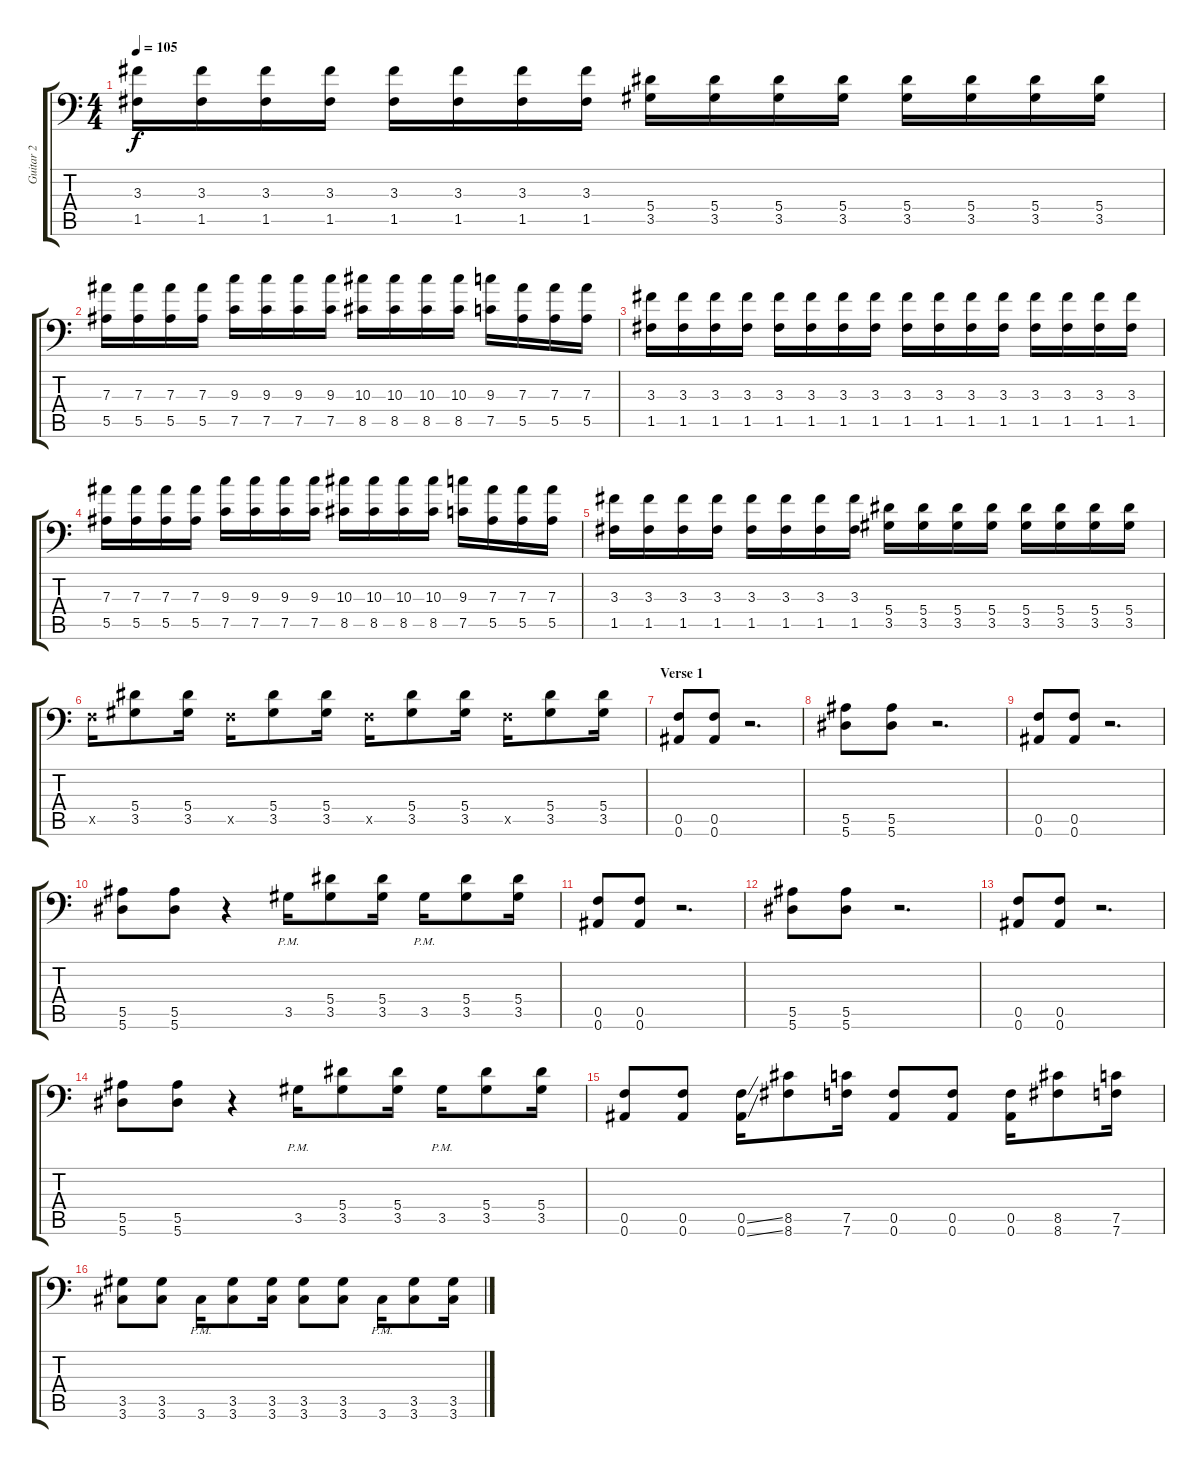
\track ("Guitar 2" "Guitar 2") {instrument distortionguitar}
\staff {score tabs}
\tuning (C4 G3 Eb3 Bb2 F2 Bb1) {hide}
\ts (4 4)
\tempo 105
\clef f4
\ks c
(3.3 1.5).16{dy f} (3.3 1.5).16 (3.3 1.5).16 (3.3 1.5).16 (3.3 1.5).16 (3.3 1.5).16 (3.3 1.5).16 (3.3 1.5).16 (5.4 3.5).16 (5.4 3.5).16 (5.4 3.5).16 (5.4 3.5).16 (5.4 3.5).16 (5.4 3.5).16 (5.4 3.5).16 (5.4 3.5).16 |
(7.3 5.5).16 (7.3 5.5).16 (7.3 5.5).16 (7.3 5.5).16 (9.3 7.5).16 (9.3 7.5).16 (9.3 7.5).16 (9.3 7.5).16 (10.3 8.5).16 (10.3 8.5).16 (10.3 8.5).16 (10.3 8.5).16 (9.3 7.5).16 (7.3 5.5).16 (7.3 5.5).16 (7.3 5.5).16 |
(3.3 1.5).16 (3.3 1.5).16 (3.3 1.5).16 (3.3 1.5).16 (3.3 1.5).16 (3.3 1.5).16 (3.3 1.5).16 (3.3 1.5).16 (3.3 1.5).16 (3.3 1.5).16 (3.3 1.5).16 (3.3 1.5).16 (3.3 1.5).16 (3.3 1.5).16 (3.3 1.5).16 (3.3 1.5).16 |
(7.3 5.5).16 (7.3 5.5).16 (7.3 5.5).16 (7.3 5.5).16 (9.3 7.5).16 (9.3 7.5).16 (9.3 7.5).16 (9.3 7.5).16 (10.3 8.5).16 (10.3 8.5).16 (10.3 8.5).16 (10.3 8.5).16 (9.3 7.5).16 (7.3 5.5).16 (7.3 5.5).16 (7.3 5.5).16 |
(3.3 1.5).16 (3.3 1.5).16 (3.3 1.5).16 (3.3 1.5).16 (3.3 1.5).16 (3.3 1.5).16 (3.3 1.5).16 (3.3 1.5).16 (5.4 3.5).16 (5.4 3.5).16 (5.4 3.5).16 (5.4 3.5).16 (5.4 3.5).16 (5.4 3.5).16 (5.4 3.5).16 (5.4 3.5).16 |
0.5{x}.16{volume 12} (5.4 3.5).8 (5.4 3.5).16 0.5{x}.16 (5.4 3.5).8 (5.4 3.5).16 0.5{x}.16 (5.4 3.5).8 (5.4 3.5).16 0.5{x}.16 (5.4 3.5).8 (5.4 3.5).16 |
\section ("" "Verse 1")
(0.5 0.6).8 (0.5 0.6).8 r.2{d} |
(5.5 5.6).8 (5.5 5.6).8 r.2{d} |
(0.5 0.6).8 (0.5 0.6).8 r.2{d} |
(5.5 5.6).8 (5.5 5.6).8 r.4 3.5{pm}.16 (5.4 3.5).8 (5.4 3.5).16 3.5{pm}.16 (5.4 3.5).8 (5.4 3.5).16 |
(0.5 0.6).8 (0.5 0.6).8 r.2{d} |
(5.5 5.6).8 (5.5 5.6).8 r.2{d} |
(0.5 0.6).8 (0.5 0.6).8 r.2{d} |
(5.5 5.6).8 (5.5 5.6).8 r.4 3.5{pm}.16 (5.4 3.5).8 (5.4 3.5).16 3.5{pm}.16 (5.4 3.5).8 (5.4 3.5).16 |
(0.5 0.6).8 (0.5 0.6).8 (0.5{ss} 0.6{ss}).16 (8.5 8.6).8 (7.5 7.6).16 (0.5 0.6).8 (0.5 0.6).8 (0.5 0.6).16 (8.5 8.6).8 (7.5 7.6).16 |
(3.5 3.6).8 (3.5 3.6).8 3.6{pm}.16 (3.5 3.6).8 (3.5 3.6).16 (3.5 3.6).8 (3.5 3.6).8 3.6{pm}.16 (3.5 3.6).8 (3.5 3.6).16
